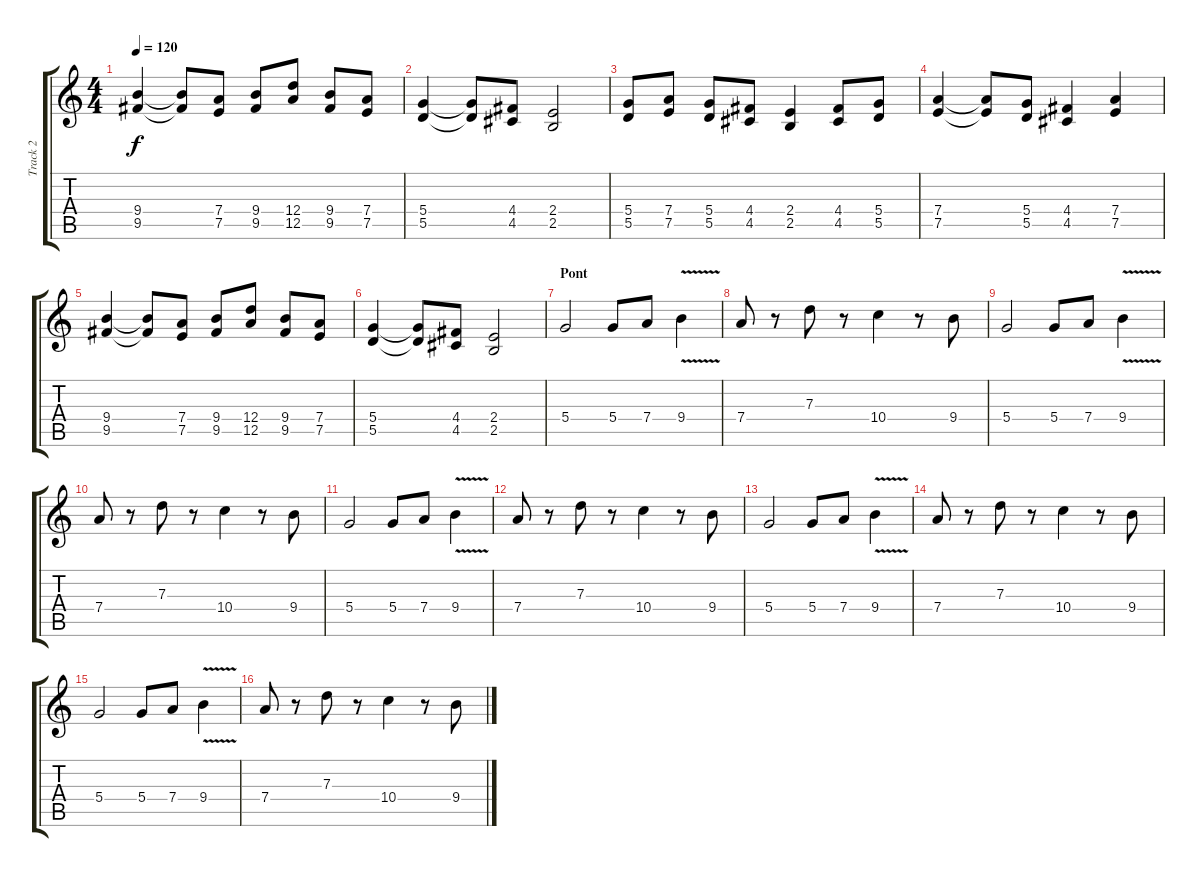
\track ("Track 2" "Track 2") {instrument distortionguitar}
\staff {score tabs}
\tuning (E4 B3 G3 D3 A2 E2) {hide}
\ts (4 4)
\tempo 120
\clef g2
\ks c
(9.4 9.5).4{dy f} (9.4{t} 9.5{t}).8 (7.4 7.5).8 (9.4 9.5).8 (12.4 12.5).8 (9.4 9.5).8 (7.4 7.5).8 |
(5.4 5.5).4 (5.4{t} 5.5{t}).8 (4.4 4.5).8 (2.4 2.5).2 |
(5.4 5.5).8 (7.4 7.5).8 (5.4 5.5).8 (4.4 4.5).8 (2.4 2.5).4 (4.4 4.5).8 (5.4 5.5).8 |
(7.4 7.5).4 (7.4{t} 7.5{t}).8 (5.4 5.5).8 (4.4 4.5).4 (7.4 7.5).4 |
(9.4 9.5).4 (9.4{t} 9.5{t}).8 (7.4 7.5).8 (9.4 9.5).8 (12.4 12.5).8 (9.4 9.5).8 (7.4 7.5).8 |
(5.4 5.5).4 (5.4{t} 5.5{t}).8 (4.4 4.5).8 (2.4 2.5).2 |
\section ("" "Pont")
5.4.2 5.4.8 7.4.8 9.4{v}.4 |
7.4.8 r.8 7.3.8 r.8 10.4.4 r.8 9.4.8 |
5.4.2 5.4.8 7.4.8 9.4{v}.4 |
7.4.8 r.8 7.3.8 r.8 10.4.4 r.8 9.4.8 |
5.4.2 5.4.8 7.4.8 9.4{v}.4 |
7.4.8 r.8 7.3.8 r.8 10.4.4 r.8 9.4.8 |
5.4.2 5.4.8 7.4.8 9.4{v}.4 |
7.4.8 r.8 7.3.8 r.8 10.4.4 r.8 9.4.8 |
5.4.2 5.4.8 7.4.8 9.4{v}.4 |
7.4.8 r.8 7.3.8 r.8 10.4.4 r.8 9.4.8
